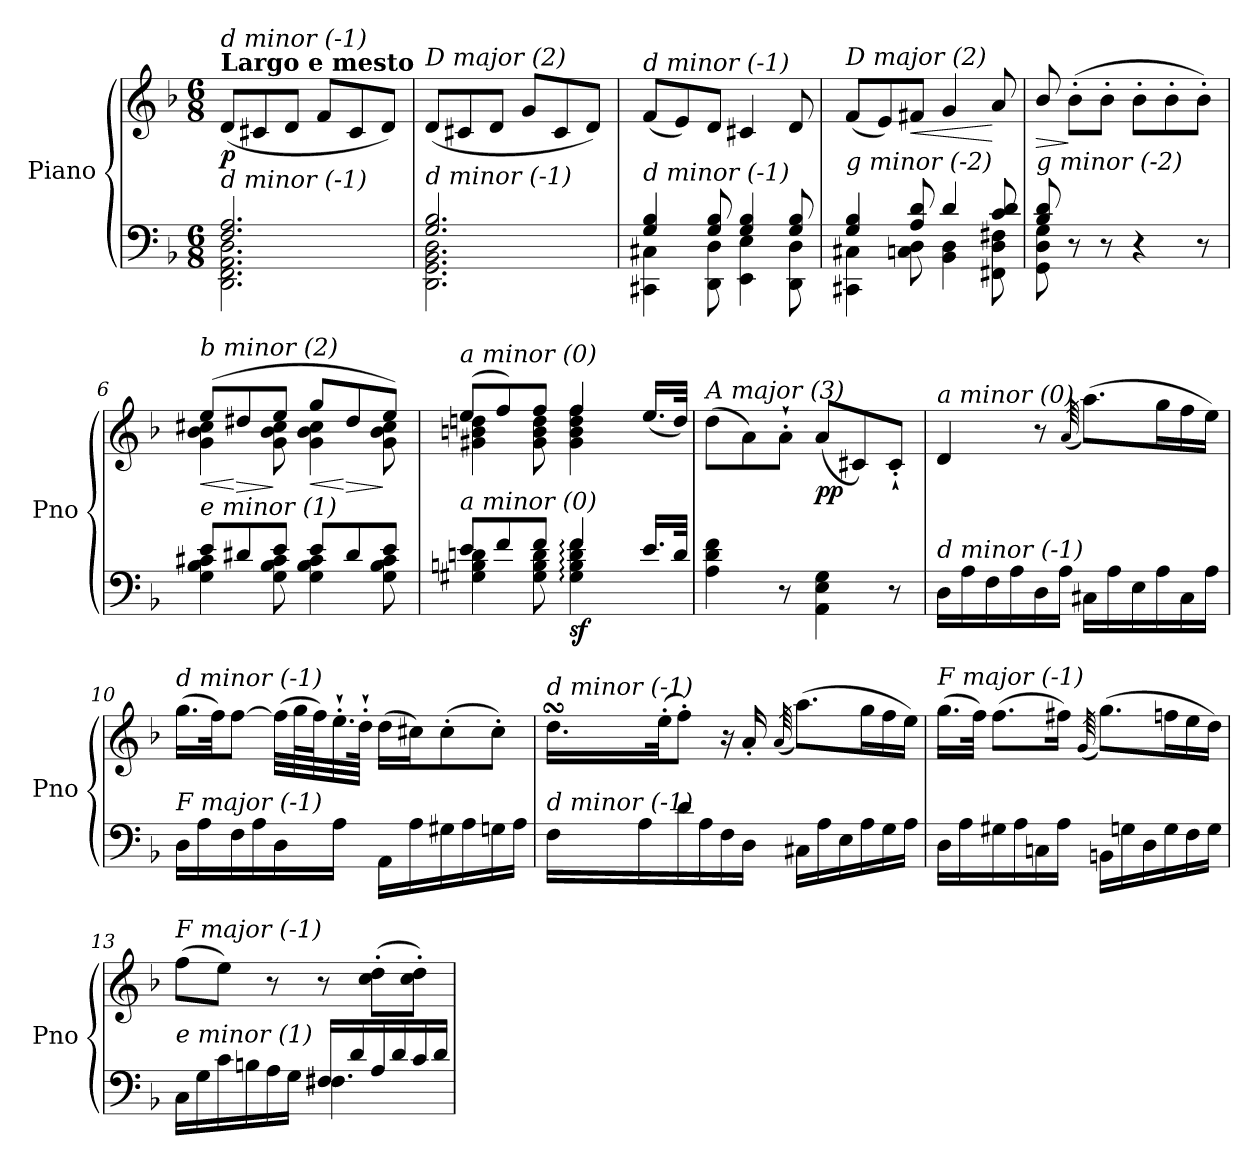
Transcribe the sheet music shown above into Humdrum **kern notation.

**kern	**kern	**dynam
*part1	*part1	*part1
*staff2	*staff1	*staff1/2
*I"Piano	*	*
*I'Pno	*	*
*clefF4	*clefG2	*
*k[b-]	*k[b-]	*
*M6/8	*M6/8	*
=1	=1	=1
*^	*	*
!	!	!LO:TX:a:B:t=Largo e mesto	!
!	!	!LO:TX:i:t=d minor (-1)	!
!LO:TX:i:t=d minor (-1)	!	!	!
!	!	!	!LO:DY:b
2.F/ 2.A/	2.DD\ 2.FF\ 2.AA\ 2.D\	(>8d/L	p
.	.	8c#X/	.
.	.	8d/J	.
.	.	8f/L	.
.	.	8c#/	.
.	.	8d/J)	.
=2	=2	=2	=2
!	!	!LO:TX:i:t=D major (2)	!
!LO:TX:i:t=d minor (-1)	!	!	!
2.G/ 2.B-/	2.DD\ 2.GG\ 2.BB-\ 2.D\	(8d/L	.
.	.	8c#X/	.
.	.	8d/J	.
.	.	8g/L	.
.	.	8c#/	.
.	.	8d/J)	.
=3	=3	=3	=3
!	!	!LO:TX:i:t=d minor (-1)	!
!LO:TX:i:t=d minor (-1)	!	!	!
4G/ 4B-/	4CC#X\ 4C#X\	(>8f/L	.
.	.	8e/)	.
8G/ 8B-/	8DD\ 8D\	8d/J	.
4G/ 4B-/	4EE\ 4E\	4c#X/	.
8G/ 8B-/	8DD\ 8D\	8d/	.
=4	=4	=4	=4
!	!	!LO:TX:i:t=D major (2)	!
!LO:TX:i:t=g minor (-2)	!	!	!
4G/ 4B-/	4CC#X\ 4C#X\	(>8f/L	.
.	.	8e/)	.
!	!	!	!LO:HP:b
8A/ 8d/	8Cn\ 8D\	8f#X/J	<
4d/	4BB-\ 4D\	4g/	.
8c/ 8d/	8FF#X\ 8D\ 8F#X\	8a/	[
=5	=5	=5	=5
!	!	!LO:TX:i:t=d minor (-1)	!
!LO:TX:i:t=g minor (-2)	!	!	!
!	!	!	!LO:HP:b
*	*	*^	*
8B-/ 8d/	8GG\ 8D\ 8G\	8b-/	8ryy	>
2ryy	8r	(>8b-'\L	2ryy	]
.	8r	8b-'\J	.	.
.	4r	8b-'\L	.	.
.	.	8b-'\	.	.
8ryy	8r	8b-'\J)	8ryy	.
!!LO:LB:g=z	!!
=6	=6	=6	=6	=6
!	!	!LO:TX:i:t=b minor (2)	!	!
!LO:TX:i:t=e minor (1)	!	!	!	!
!	!	!	!	!LO:HP:b
8e/L	4G\ 4B-\ 4c#X\	(8ee/L	4g\ 4b-\ 4cc#X\	<
!	!	!	!	!LO:HP:n=1:b
8d#Xi/	.	8dd#Xi/	.	[ >
8e/J	8G\ 8B-\ 8c#\	8ee/J	8g\ 8b-\ 8cc#\	]
!	!	!	!	!LO:HP:b
8e/L	4G\ 4B-\ 4c#\	8gg/L	4g\ 4b-\ 4cc#\	<
!	!	!	!	!LO:HP:n=1:b
8d#i/	.	8dd#i/	.	[ >
8e/J	8G\ 8B-\ 8c#\	8ee/J)	8g\ 8b-\ 8cc#\	]
=7	=7	=7	=7	=7
*	*^	*	*^	*
!	!	!	!LO:TX:i:t=a minor (0)	!	!	!
!LO:TX:i:t=a minor (0)	!	!	!	!	!	!
!	!	!	!	!	!	!LO:DY:b
2ryy	8e/L	4G#X\ 4Bn\ 4dn\	(>8ee/L	4g#X\ 4bn\ 4ddn\	2ryy	other-dynamics
.	8f/	.	8ff/)	.	.	.
.	8f/J	8G#\ 8B\ 8d\	8ff/J	8g#\ 8b\ 8dd\	.	.
!	!	!	!	!	!	!LO:DY:b=2
.	4f/	4G#\: 4B\: 4d\: 4f\:	4ff/	4g#\: 4b\: 4dd\: 4ff\:	.	sf
8ryy	.	.	.	.	8ryy	.
!	!	!	!	!	!	!LO:DY:b
8ryy	16.e/LL	8ryy	(>16.ee/LL	8ryy	8ryy	other-dynamics
.	32d/JJk	.	32dd/JJk)	.	.	.
*	*v	*v	*	*	*	*
*	*	*v	*v	*v	*
=8	=8	=8	=8
!	!	!LO:TX:i:t=A major (3)	!
!LO:TX:i:t=a minor (0)	!	!	!
*v	*v	*	*
4A\ 4d\ 4f\	(8dd\L	.
.	8a\)	.
8r	8a`'\J	.
!	!	!LO:DY:b
4AA\ 4E\ 4G\	(8a/L	pp
.	8c#X/)	.
8r	8c#`'/J	.
=9	=9	=9
!	!LO:TX:i:t=a minor (0)	!
!LO:TX:i:t=d minor (-1)	!	!
16D\LL	4d/	.
16A\	.	.
16F\	.	.
16A\	.	.
16D\	8r	.
16A\JJ	.	.
.	(>64qa/	.
!	!	!LO:DY:b
16C#X\LL	(8.aa\L)	other-dynamics
16A\	.	.
16E\	.	.
16A\	16gg\L	.
16C#\	16ff\	.
16A\JJ	16ee\JJ)	.
!!LO:LB:g=z
=10	=10	=10
!	!LO:TX:i:t=d minor (-1)	!
!LO:TX:i:t=F major (-1)	!	!
16D\LL	(16.gg\LL	.
16A\	.	.
.	32ff\JK)	.
16F\	[8ff\J	.
16A\	.	.
16D\	(32ff\LLL]	.
.	64gg\L	.
.	64ff\J)	.
16A\JJ	32.ee`'\	.
.	64dd`'\JJJk	.
16AA\LL	(16dd\LL	.
16A\	16cc#X\J)	.
16G#X\	(8cc#'\	.
16A\	.	.
16Gn\	8cc#'\J)	.
16A\JJ	.	.
=11	=11	=11
*^	*^	*
!	!	!LO:TX:i:t=d minor (-1)	!	!
!LO:TX:i:t=d minor (-1)	!	!	!	!
32ryy	16F\LL	16.ddsSSS\LL	32ryy	.
*	*	*	*Xtuplet	*
16.ryy	.	.	96eeyy	.
.	.	.	96ddyy	.
.	.	.	96cc#Xyy	.
.	16A\	.	16ddyy	.
.	.	(>32ee'\JK	.	.
2ryy	16d\	8ff'\J)	2ryy	.
.	16A\	.	.	.
.	16F\	16r	.	.
.	16D\JJ	16a'/	.	.
.	.	(>64qa/	.	.
!	!	!	!	!LO:DY:b
.	16C#X\LL	(>8.aa\L)	.	other-dynamics
.	16A\	.	.	.
.	16E\	.	.	.
.	16A\	16gg\L	.	.
8ryy	16G\	16ff\	8ryy	.
.	16A\JJ	16ee\JJ)	.	.
*	*	*v	*v	*
=12	=12	=12	=12
!	!	!LO:TX:i:t=F major (-1)	!
!LO:TX:i:t=a minor (0)	!	!	!
*v	*v	*	*
16D\LL	(16.gg\LL	.
16A\	.	.
.	32ff\JJk)	.
16G#X\	(8.ff\L	.
16A\	.	.
16Cn\	.	.
16A\JJ	16ff#X\Jk)	.
.	(>64qg/	.
!	!	!LO:DY:b
16BBn\LL	(8.gg\L)	other-dynamics
16Gn\	.	.
16D\	.	.
16G\	16ffn\L	.
16F\	16ee\	.
16G\JJ	16dd\JJ)	.
!!LO:LB:g=z
=13	=13	=13
*^	*^	*
!	!	!LO:TX:i:t=F major (-1)	!	!
!LO:TX:i:t=e minor (1)	!	!	!	!
16C\LL	4.ryy	(8ff\L	4.ryy	.
16G\	.	.	.	.
16c\	.	8ee\J)	.	.
16Bn\	.	.	.	.
16A\	.	8r	.	.
16G\JJ	.	.	.	.
16F#X/LL	4.F#X\	8r	4.ryy	.
16d/	.	.	.	.
16A/	.	(8cc\' 8dd\'L	.	.
16d/	.	.	.	.
16c/	.	8cc\' 8dd\'J)	.	.
16d/JJ	.	.	.	.
*v	*v	*	*	*
*	*v	*v	*
=	=	=
*-	*-	*-
